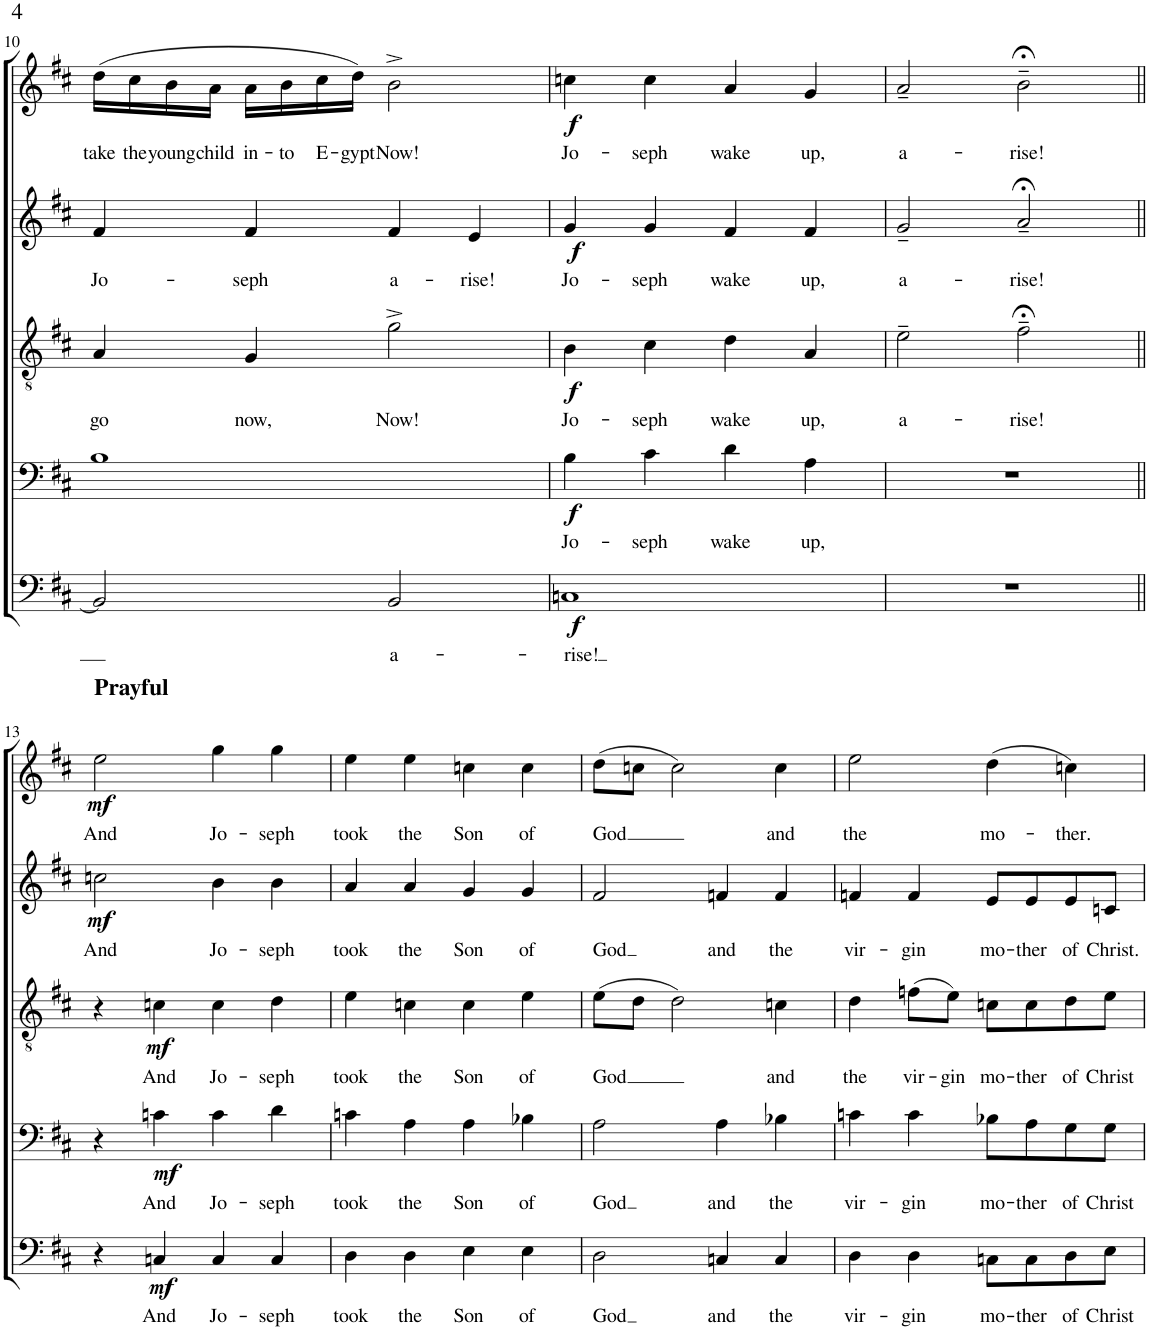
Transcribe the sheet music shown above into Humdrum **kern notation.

**kern	**text	**dynam	**kern	**text	**dynam	**kern	**text	**dynam	**kern	**text	**dynam	**kern	**text	**dynam
*part5	*part5	*part5	*part4	*part4	*part4	*part3	*part3	*part3	*part2	*part2	*part2	*part1	*part1	*part1
*staff5	*staff5	*staff5	*staff4	*staff4	*staff4	*staff3	*staff3	*staff3	*staff2	*staff2	*staff2	*staff1	*staff1	*staff1
*I"Bass	*	*	*I"Baritone	*	*	*I"Tenor	*	*	*I"Alto	*	*	*I"Soprano	*	*
!!LO:PB:g=z
*clefF4	*	*	*clefF4	*	*	*clefGv2	*	*	*clefG2	*	*	*clefG2	*	*
*k[f#c#]	*	*	*k[f#c#]	*	*	*k[f#c#]	*	*	*k[f#c#]	*	*	*k[f#c#]	*	*
*M4/4	*	*	*M4/4	*	*	*M4/4	*	*	*M4/4	*	*	*M4/4	*	*
=10	=10	=10	=10	=10	=10	=10	=10	=10	=10	=10	=10	=10	=10	=10
!	!	!	!	!	!	!	!LO:LY:b	!	!	!LO:LY:b	!	!	!LO:LY:b	!
2BB/]	.	.	1B	.	.	4A/	go	.	4f#/	Jo-	.	(16dd\LL	take	.
!	!	!	!	!	!	!	!	!	!	!	!	!	!LO:LY:b	!
.	.	.	.	.	.	.	.	.	.	.	.	16cc#\	the	.
!	!	!	!	!	!	!	!	!	!	!	!	!	!LO:LY:b	!
.	.	.	.	.	.	.	.	.	.	.	.	16b\	young	.
!	!	!	!	!	!	!	!	!	!	!	!	!	!LO:LY:b	!
.	.	.	.	.	.	.	.	.	.	.	.	16a\JJ	child	.
!	!	!	!	!	!	!	!LO:LY:b	!	!	!LO:LY:b	!	!	!LO:LY:b	!
.	.	.	.	.	.	4G/	now,	.	4f#/	-seph	.	16a\LL	in-	.
!	!	!	!	!	!	!	!	!	!	!	!	!	!LO:LY:b	!
.	.	.	.	.	.	.	.	.	.	.	.	16b\	-to	.
!	!	!	!	!	!	!	!	!	!	!	!	!	!LO:LY:b	!
.	.	.	.	.	.	.	.	.	.	.	.	16cc#\	E-	.
!	!	!	!	!	!	!	!	!	!	!	!	!	!LO:LY:b	!
.	.	.	.	.	.	.	.	.	.	.	.	16dd\JJ)	-gypt	.
!	!LO:LY:b	!	!	!	!	!	!LO:LY:b	!	!	!LO:LY:b	!	!	!LO:LY:b	!
2BB/	a-	.	.	.	.	2g^\	Now!	.	4f#/	a-	.	2b^\	Now!	.
!	!	!	!	!	!	!	!	!	!	!LO:LY:b	!	!	!	!
.	.	.	.	.	.	.	.	.	4e/	-rise!	.	.	.	.
=11	=11	=11	=11	=11	=11	=11	=11	=11	=11	=11	=11	=11	=11	=11
!	!LO:LY:b	!LO:DY:b	!	!LO:LY:b	!LO:DY:b	!	!LO:LY:b	!LO:DY:b	!	!LO:LY:b	!LO:DY:b	!	!LO:LY:b	!LO:DY:b
1Cn	-rise!	f	4B\	Jo-	f	4B\	Jo-	f	4g/	Jo-	f	4ccn\	Jo-	f
!	!	!	!	!LO:LY:b	!	!	!LO:LY:b	!	!	!LO:LY:b	!	!	!LO:LY:b	!
.	.	.	4c#\	-seph	.	4c#\	-seph	.	4g/	-seph	.	4cc\	-seph	.
!	!	!	!	!LO:LY:b	!	!	!LO:LY:b	!	!	!LO:LY:b	!	!	!LO:LY:b	!
.	.	.	4d\	wake	.	4d\	wake	.	4f#/	wake	.	4a/	wake	.
!	!	!	!	!LO:LY:b	!	!	!LO:LY:b	!	!	!LO:LY:b	!	!	!LO:LY:b	!
.	.	.	4A\	up,	.	4A/	up,	.	4f#/	up,	.	4g/	up,	.
=12	=12	=12	=12	=12	=12	=12	=12	=12	=12	=12	=12	=12	=12	=12
!	!	!	!	!	!	!	!LO:LY:b	!	!	!LO:LY:b	!	!	!LO:LY:b	!
1r	.	.	1r	.	.	2e~\	a-	.	2g~/	a-	.	2a~/	a-	.
!	!	!	!	!	!	!	!LO:LY:b	!	!	!LO:LY:b	!	!	!LO:LY:b	!
.	.	.	.	.	.	2f#;<~\	-rise!	.	2a;<~/	-rise!	.	2b;<~\	-rise!	.
!!LO:LB:g=z
=13||	=13||	=13||	=13||	=13||	=13||	=13||	=13||	=13||	=13||	=13||	=13||	=13||	=13||	=13||
!	!	!	!	!	!	!	!	!	!	!	!	!LO:TX:a:B:t=Prayful	!	!
!	!	!	!	!	!	!	!	!	!	!LO:LY:b	!LO:DY:b	!	!LO:LY:b	!LO:DY:b
4r	.	.	4r	.	.	4r	.	.	2ccn\	And	mf	2ee\	And	mf
!	!LO:LY:b	!LO:DY:b	!	!LO:LY:b	!LO:DY:b	!	!LO:LY:b	!LO:DY:b	!	!	!	!	!	!
4Cn/	And	mf	4cn\	And	mf	4cn\	And	mf	.	.	.	.	.	.
!	!LO:LY:b	!	!	!LO:LY:b	!	!	!LO:LY:b	!	!	!LO:LY:b	!	!	!LO:LY:b	!
4C/	Jo-	.	4c\	Jo-	.	4c\	Jo-	.	4b\	Jo-	.	4gg\	Jo-	.
!	!LO:LY:b	!	!	!LO:LY:b	!	!	!LO:LY:b	!	!	!LO:LY:b	!	!	!LO:LY:b	!
4C/	-seph	.	4d\	-seph	.	4d\	-seph	.	4b\	-seph	.	4gg\	-seph	.
=14	=14	=14	=14	=14	=14	=14	=14	=14	=14	=14	=14	=14	=14	=14
!	!LO:LY:b	!	!	!LO:LY:b	!	!	!LO:LY:b	!	!	!LO:LY:b	!	!	!LO:LY:b	!
4D\	took	.	4cn\	took	.	4e\	took	.	4a/	took	.	4ee\	took	.
!	!LO:LY:b	!	!	!LO:LY:b	!	!	!LO:LY:b	!	!	!LO:LY:b	!	!	!LO:LY:b	!
4D\	the	.	4A\	the	.	4cn\	the	.	4a/	the	.	4ee\	the	.
!	!LO:LY:b	!	!	!LO:LY:b	!	!	!LO:LY:b	!	!	!LO:LY:b	!	!	!LO:LY:b	!
4E\	Son	.	4A\	Son	.	4c\	Son	.	4g/	Son	.	4ccn\	Son	.
!	!LO:LY:b	!	!	!LO:LY:b	!	!	!LO:LY:b	!	!	!LO:LY:b	!	!	!LO:LY:b	!
4E\	of	.	4B-X\	of	.	4e\	of	.	4g/	of	.	4cc\	of	.
=15	=15	=15	=15	=15	=15	=15	=15	=15	=15	=15	=15	=15	=15	=15
!	!LO:LY:b	!	!	!LO:LY:b	!	!	!LO:LY:b	!	!	!LO:LY:b	!	!	!LO:LY:b	!
2D\	God	.	2A\	God	.	(8e\L	God	.	2f#/	God	.	(8dd\L	God	.
.	.	.	.	.	.	8d\J	.	.	.	.	.	8ccn\J	.	.
.	.	.	.	.	.	2d\)	.	.	.	.	.	2cc\)	.	.
!	!LO:LY:b	!	!	!LO:LY:b	!	!	!	!	!	!LO:LY:b	!	!	!	!
4Cn/	and	.	4A\	and	.	.	.	.	4fn/	and	.	.	.	.
!	!LO:LY:b	!	!	!LO:LY:b	!	!	!LO:LY:b	!	!	!LO:LY:b	!	!	!LO:LY:b	!
4C/	the	.	4B-X\	the	.	4cn\	and	.	4f/	the	.	4cc\	and	.
=16	=16	=16	=16	=16	=16	=16	=16	=16	=16	=16	=16	=16	=16	=16
!	!LO:LY:b	!	!	!LO:LY:b	!	!	!LO:LY:b	!	!	!LO:LY:b	!	!	!LO:LY:b	!
4D\	vir-	.	4cn\	vir-	.	4d\	the	.	4fn/	vir-	.	2ee\	the	.
!	!LO:LY:b	!	!	!LO:LY:b	!	!	!LO:LY:b	!	!	!LO:LY:b	!	!	!	!
4D\	-gin	.	4c\	-gin	.	(8fn\L	vir-	.	4f/	-gin	.	.	.	.
!	!	!	!	!	!	!	!LO:LY:b	!	!	!	!	!	!	!
.	.	.	.	.	.	8e\J)	-gin	.	.	.	.	.	.	.
!	!LO:LY:b	!	!	!LO:LY:b	!	!	!LO:LY:b	!	!	!LO:LY:b	!	!	!LO:LY:b	!
8Cn\L	mo-	.	8B-X\L	mo-	.	8cn\L	mo-	.	8e/L	mo-	.	(4dd\	mo-	.
!	!LO:LY:b	!	!	!LO:LY:b	!	!	!LO:LY:b	!	!	!LO:LY:b	!	!	!	!
8C\	-ther	.	8A\	-ther	.	8c\	-ther	.	8e/	-ther	.	.	.	.
!	!LO:LY:b	!	!	!LO:LY:b	!	!	!LO:LY:b	!	!	!LO:LY:b	!	!	!LO:LY:b	!
8D\	of	.	8G\	of	.	8d\	of	.	8e/	of	.	4ccn\)	-ther.	.
!	!LO:LY:b	!	!	!LO:LY:b	!	!	!LO:LY:b	!	!	!LO:LY:b	!	!	!	!
8E\J	Christ	.	8G\J	Christ	.	8e\J	Christ	.	8cn/J	Christ.	.	.	.	.
=	=	=	=	=	=	=	=	=	=	=	=	=	=	=
*-	*-	*-	*-	*-	*-	*-	*-	*-	*-	*-	*-	*-	*-	*-
